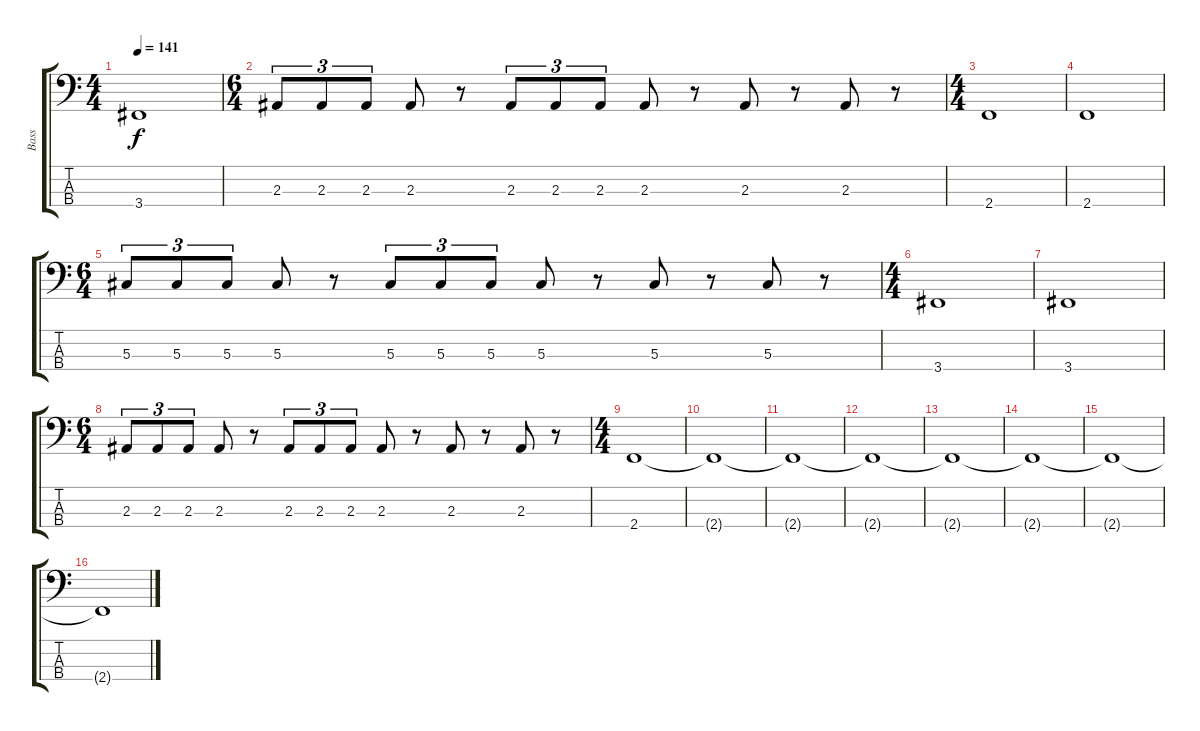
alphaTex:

\track ("Bass" "Bass") {instrument fretlessbass}
\staff {score tabs}
\tuning (Gb2 Db2 Ab1 Eb1) {hide}
\ts (4 4)
\tempo 141
\clef f4
\ks c
3.4.1{dy f} |
\ts (6 4)
2.3.8{tu (3 2)} 2.3.8{tu (3 2)} 2.3.8{tu (3 2)} 2.3.8 r.8 2.3.8{tu (3 2)} 2.3.8{tu (3 2)} 2.3.8{tu (3 2)} 2.3.8 r.8 2.3.8 r.8 2.3.8 r.8 |
\ts (4 4)
2.4.1 |
2.4.1 |
\ts (6 4)
5.3.8{tu (3 2)} 5.3.8{tu (3 2)} 5.3.8{tu (3 2)} 5.3.8 r.8 5.3.8{tu (3 2)} 5.3.8{tu (3 2)} 5.3.8{tu (3 2)} 5.3.8 r.8 5.3.8 r.8 5.3.8 r.8 |
\ts (4 4)
3.4.1 |
3.4.1 |
\ts (6 4)
2.3.8{tu (3 2)} 2.3.8{tu (3 2)} 2.3.8{tu (3 2)} 2.3.8 r.8 2.3.8{tu (3 2)} 2.3.8{tu (3 2)} 2.3.8{tu (3 2)} 2.3.8 r.8 2.3.8 r.8 2.3.8 r.8 |
\ts (4 4)
2.4.1 |
2.4{t}.1 |
2.4{t}.1 |
2.4{t}.1 |
2.4{t}.1 |
2.4{t}.1 |
2.4{t}.1 |
2.4{t}.1
